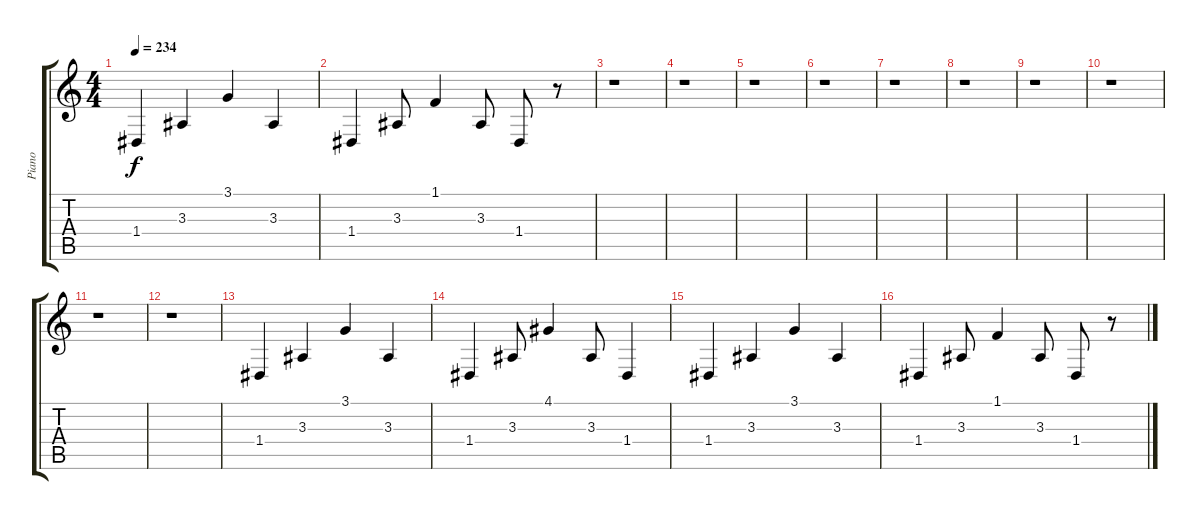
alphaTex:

\track ("Piano" "Piano") {instrument brightacousticpiano}
\staff {score tabs}
\tuning (E4 B3 G3 D3 A2 E2) {hide}
\ts (4 4)
\tempo 234
\clef g2
\ks c
1.4.4{dy f} 3.3.4 3.1.4 3.3.4 |
1.4.4 3.3.8 1.1.4 3.3.8 1.4.8 r.8 |
r.1 |
r.1 |
r.1 |
r.1 |
r.1 |
r.1 |
r.1 |
r.1 |
r.1 |
r.1 |
1.4.4 3.3.4 3.1.4 3.3.4 |
1.4.4 3.3.8 4.1.4 3.3.8 1.4.4 |
1.4.4 3.3.4 3.1.4 3.3.4 |
1.4.4 3.3.8 1.1.4 3.3.8 1.4.8 r.8
